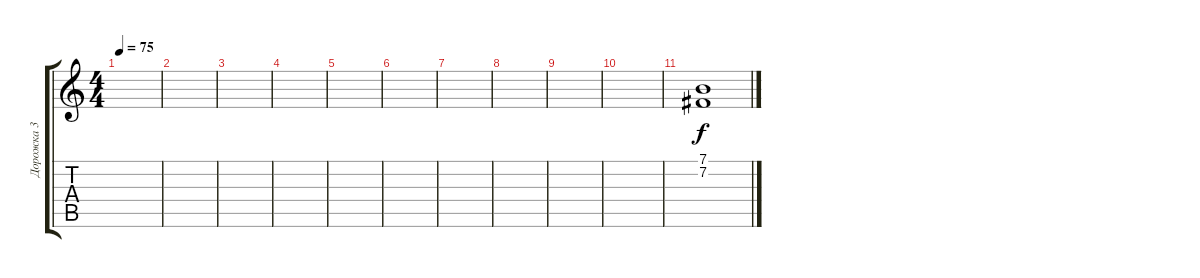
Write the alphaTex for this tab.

\track ("Дорожка 3" "Дорожка 3") {instrument stringensemble1}
\staff {score tabs}
\tuning (E4 B3 G3 D3 A2 E2) {hide}
\ts (4 4)
\tempo 75
\clef g2
\ks c
|
|
|
|
|
|
|
|
|
|
(7.1 7.2).1{dy f}
